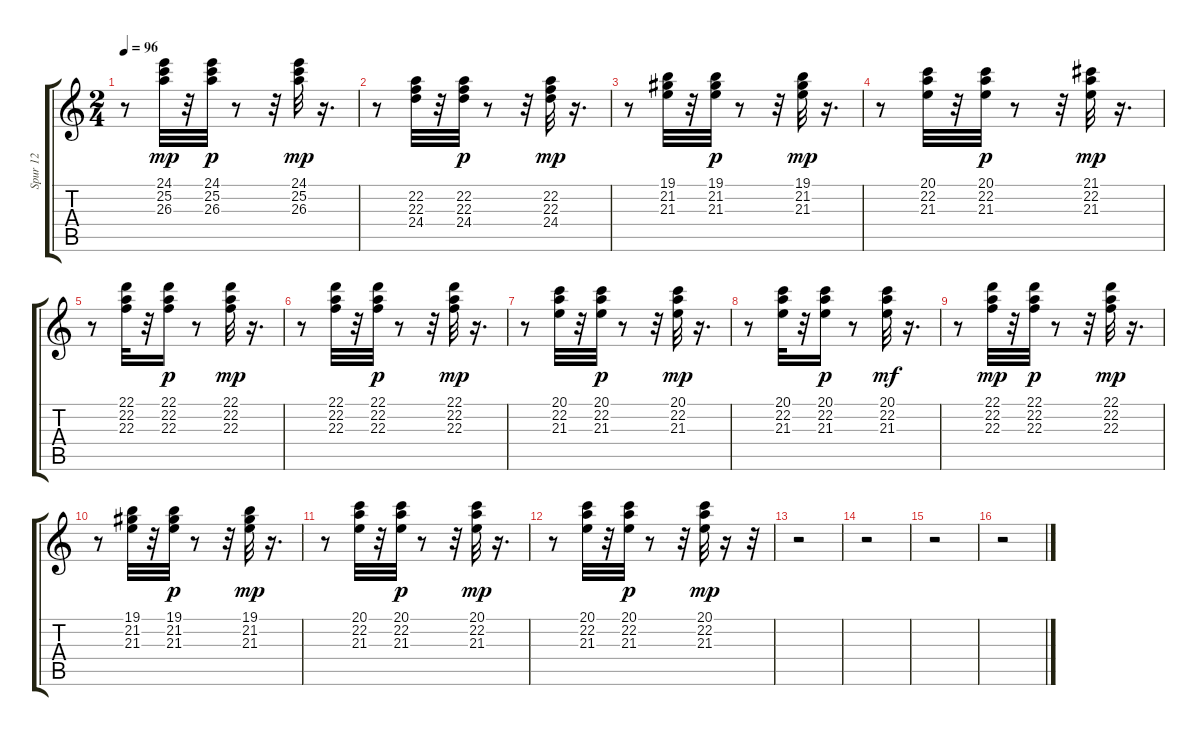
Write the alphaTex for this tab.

\track ("Spur 12" "Spur 12") {instrument panflute}
\staff {score tabs}
\tuning (E4 B3 G3 D3 A2 E2) {hide}
\ts (2 4)
\tempo 96
\clef g2
\ks c
r.8{dy mp} (24.1 25.2 26.3).32 r.32 (24.1 25.2 26.3).32{dy p} r.8 r.32 (24.1 25.2 26.3).32{dy mp} r.16{d} |
r.8 (22.2 22.3 24.4).32{instrument panflute} r.32 (22.2 22.3 24.4).32{dy p} r.8 r.32 (22.2 22.3 24.4).32{dy mp} r.16{d} |
r.8 (19.1 21.2 21.3).32 r.32 (19.1 21.2 21.3).32{dy p} r.8 r.32 (19.1 21.2 21.3).32{dy mp} r.16{d} |
r.8 (20.1 22.2 21.3).32 r.32 (20.1 22.2 21.3).32{dy p} r.8 r.32 (21.1 22.2 21.3).32{dy mp} r.16{d} |
r.8 (22.1 22.2 22.3).32 r.32 (22.1 22.2 22.3).16{dy p} r.8 (22.1 22.2 22.3).32{dy mp} r.16{d} |
r.8 (22.1 22.2 22.3).32 r.32 (22.1 22.2 22.3).32{dy p} r.8 r.32 (22.1 22.2 22.3).32{dy mp} r.16{d} |
r.8 (20.1 22.2 21.3).32 r.32 (20.1 22.2 21.3).32{dy p} r.8 r.32 (20.1 22.2 21.3).32{dy mp} r.16{d} |
r.8 (20.1 22.2 21.3).32 r.32 (20.1 22.2 21.3).16{dy p} r.8 (20.1 22.2 21.3).32{dy mf} r.16{d} |
r.8 (22.1 22.2 22.3).32{dy mp} r.32 (22.1 22.2 22.3).32{dy p} r.8 r.32 (22.1 22.2 22.3).32{dy mp} r.16{d} |
r.8 (19.1 21.2 21.3).32 r.32 (19.1 21.2 21.3).32{dy p} r.8 r.32 (19.1 21.2 21.3).32{dy mp} r.16{d} |
r.8 (20.1 22.2 21.3).32 r.32 (20.1 22.2 21.3).32{dy p} r.8 r.32 (20.1 22.2 21.3).32{dy mp} r.16{d} |
r.8 (20.1 22.2 21.3).32 r.32 (20.1 22.2 21.3).32{dy p} r.8 r.32 (20.1 22.2 21.3).32{dy mp} r.16 r.32 |
r.2 |
r.2 |
r.2 |
r.2
